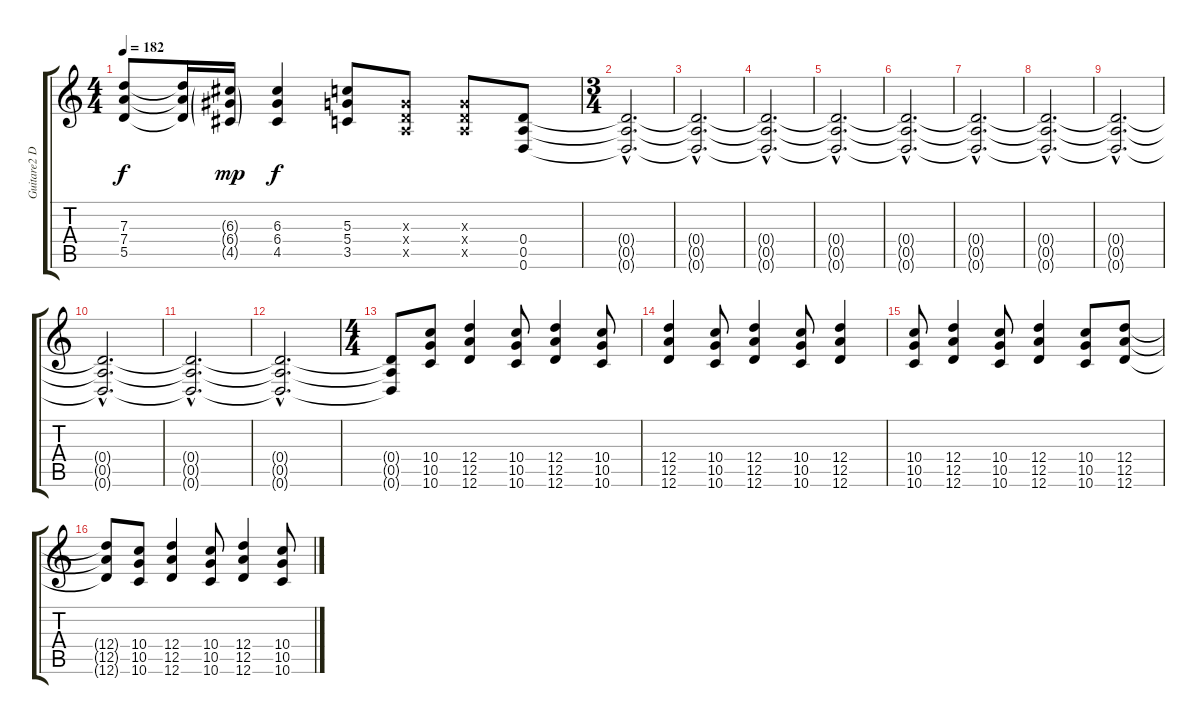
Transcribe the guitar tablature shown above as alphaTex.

\track ("Guitare2 Dr-D" "Guitare2 D") {instrument distortionguitar}
\staff {score tabs}
\tuning (E4 B3 G3 D3 A2 D2) {hide}
\ts (4 4)
\tempo 182
\clef g2
\ks c
(7.3{t} 7.4{t} 5.5{t}).8{dy f} (7.3{t} 7.4{t} 5.5{t}).16 (6.3{g} 6.4{g} 4.5{g}).16{dy mp} (6.3 6.4 4.5).4{dy f} (5.3 5.4 3.5).8 (0.3{x} 0.4{x} 0.5{x}).8 (0.3{x} 0.4{x} 0.5{x}).8 (0.4 0.5 0.6).8 |
\ts (3 4)
(0.4{hac t} 0.5{hac t} 0.6{hac t}).2{d} |
(0.4{hac t} 0.5{hac t} 0.6{hac t}).2{d} |
(0.4{hac t} 0.5{hac t} 0.6{hac t}).2{d} |
(0.4{hac t} 0.5{hac t} 0.6{hac t}).2{d} |
(0.4{hac t} 0.5{hac t} 0.6{hac t}).2{d} |
(0.4{hac t} 0.5{hac t} 0.6{hac t}).2{d} |
(0.4{hac t} 0.5{hac t} 0.6{hac t}).2{d} |
(0.4{hac t} 0.5{hac t} 0.6{hac t}).2{d} |
(0.4{hac t} 0.5{hac t} 0.6{hac t}).2{d} |
(0.4{hac t} 0.5{hac t} 0.6{hac t}).2{d} |
(0.4{hac t} 0.5{hac t} 0.6{hac t}).2{d} |
\ts (4 4)
(0.4{t} 0.5{t} 0.6{t}).8 (10.4 10.5 10.6).8 (12.4 12.5 12.6).4 (10.4 10.5 10.6).8 (12.4 12.5 12.6).4 (10.4 10.5 10.6).8 |
(12.4 12.5 12.6).4 (10.4 10.5 10.6).8 (12.4 12.5 12.6).4 (10.4 10.5 10.6).8 (12.4 12.5 12.6).4 |
(10.4 10.5 10.6).8 (12.4 12.5 12.6).4 (10.4 10.5 10.6).8 (12.4 12.5 12.6).4 (10.4 10.5 10.6).8 (12.4 12.5 12.6).8 |
(12.4{t} 12.5{t} 12.6{t}).8 (10.4 10.5 10.6).8 (12.4 12.5 12.6).4 (10.4 10.5 10.6).8 (12.4 12.5 12.6).4 (10.4 10.5 10.6).8
